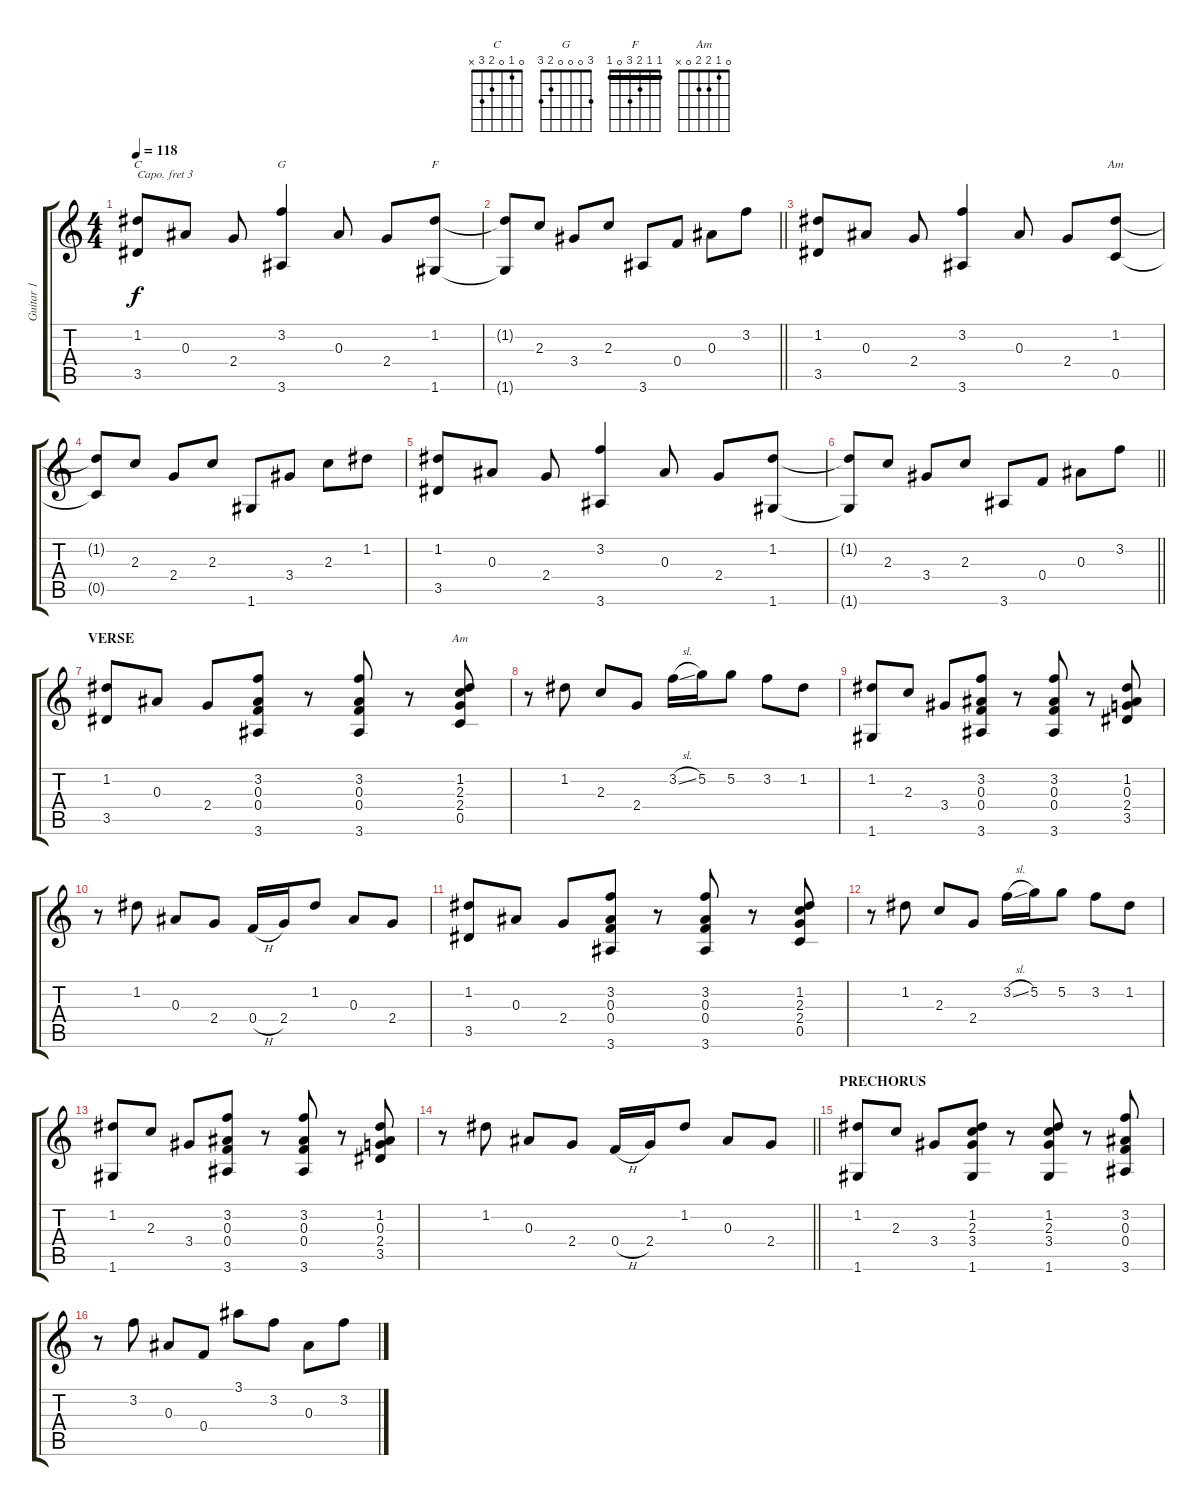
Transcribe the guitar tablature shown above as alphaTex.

\track ("Guitar 1" "Guitar 1") {instrument acousticguitarnylon}
\staff {score tabs}
\capo 3
\tuning (E4 B3 G3 D3 A2 E2) {hide}
\chord ("C" 0 1 0 2 3 x)
\chord ("G" 3 0 0 0 2 3)
\chord ("F" 1 1 2 3 0 1) {barre 1}
\chord ("Am" x 1 x x 0 x)
\chord ("Am" 0 1 2 2 0 x)
\ts (4 4)
\tempo 118
\clef g2
\ks c
(1.2 3.5).8{ch "C" dy f} 0.3.8 2.4.8 (3.2 3.6).4{ch "G"} 0.3.8 2.4.8 (1.2 1.6).8{ch "F"} |
\barLineRight lightlight
(1.2{t} 1.6{t}).8 2.3.8 3.4.8 2.3.8 3.6.8 0.4.8 0.3.8 3.2.8 |
\section ("" "")
(1.2 3.5).8 0.3.8 2.4.8 (3.2 3.6).4 0.3.8 2.4.8 (1.2 0.5).8{ch "Am"} |
(1.2{t} 0.5{t}).8 2.3.8 2.4.8 2.3.8 1.6.8 3.4.8 2.3.8 1.2.8 |
(1.2 3.5).8 0.3.8 2.4.8 (3.2 3.6).4 0.3.8 2.4.8 (1.2 1.6).8 |
\barLineRight lightlight
(1.2{t} 1.6{t}).8 2.3.8 3.4.8 2.3.8 3.6.8 0.4.8 0.3.8 3.2.8 |
\section ("" "VERSE")
(1.2 3.5).8 0.3.8 2.4.8 (3.2 0.3 0.4 3.6).8 r.8 (3.2 0.3 0.4 3.6).8 r.8 (1.2 2.3 2.4 0.5).8{ch "Am"} |
r.8 1.2.8 2.3.8 2.4.8 3.2{sl}.16 5.2.16 5.2.8 3.2.8 1.2.8 |
(1.2 1.6).8 2.3.8 3.4.8 (3.2 0.3 0.4 3.6).8 r.8 (3.2 0.3 0.4 3.6).8 r.8 (1.2 0.3 2.4 3.5).8 |
r.8 1.2.8 0.3.8 2.4.8 0.4{h}.16 2.4.16 1.2.8 0.3.8 2.4.8 |
(1.2 3.5).8 0.3.8 2.4.8 (3.2 0.3 0.4 3.6).8 r.8 (3.2 0.3 0.4 3.6).8 r.8 (1.2 2.3 2.4 0.5).8 |
r.8 1.2.8 2.3.8 2.4.8 3.2{sl}.16 5.2.16 5.2.8 3.2.8 1.2.8 |
(1.2 1.6).8 2.3.8 3.4.8 (3.2 0.3 0.4 3.6).8 r.8 (3.2 0.3 0.4 3.6).8 r.8 (1.2 0.3 2.4 3.5).8 |
\barLineRight lightlight
r.8 1.2.8 0.3.8 2.4.8 0.4{h}.16 2.4.16 1.2.8 0.3.8 2.4.8 |
\section ("" "PRECHORUS")
(1.2 1.6).8 2.3.8 3.4.8 (1.2 2.3 3.4 1.6).8 r.8 (1.2 2.3 3.4 1.6).8 r.8 (3.2 0.3 0.4 3.6).8 |
r.8 3.2.8 0.3.8 0.4.8 3.1.8 3.2.8 0.3.8 3.2.8
